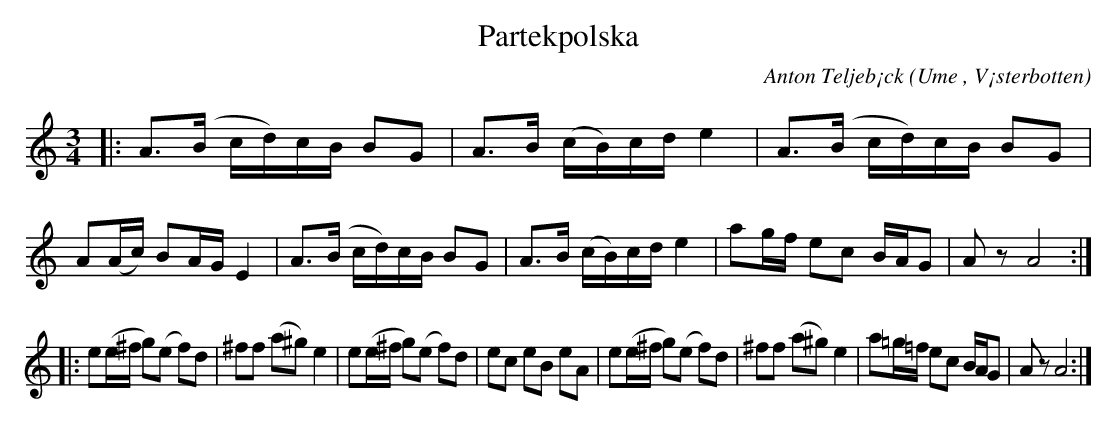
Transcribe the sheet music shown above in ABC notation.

X:1
T:Partekpolska
O:Ume , V¡sterbotten
C:Anton Teljeb¡ck
M:3/4
L:1/8
K:Am
|: A>(B c/d/)c/B/ BG | A>B (c/B/)c/d/ e2 |A>(B c/d/)c/B/ BG | A(A/c/) BA/G/ E2 |A>(B c/d/)c/B/ BG | A>B (c/B/)c/d/ e2 | ag/f/ ec B/A/G | Az A4 :|
|: e(e/^f/ g)(e f)d | ^ff (a^g) e2 | e(e/^f/ g)(e f)d | ec eB eA |e(e/^f/ g)(e f)d | ^ff (a^g) e2| a=g/=f/ ec B/A/G | Az A4 :|
